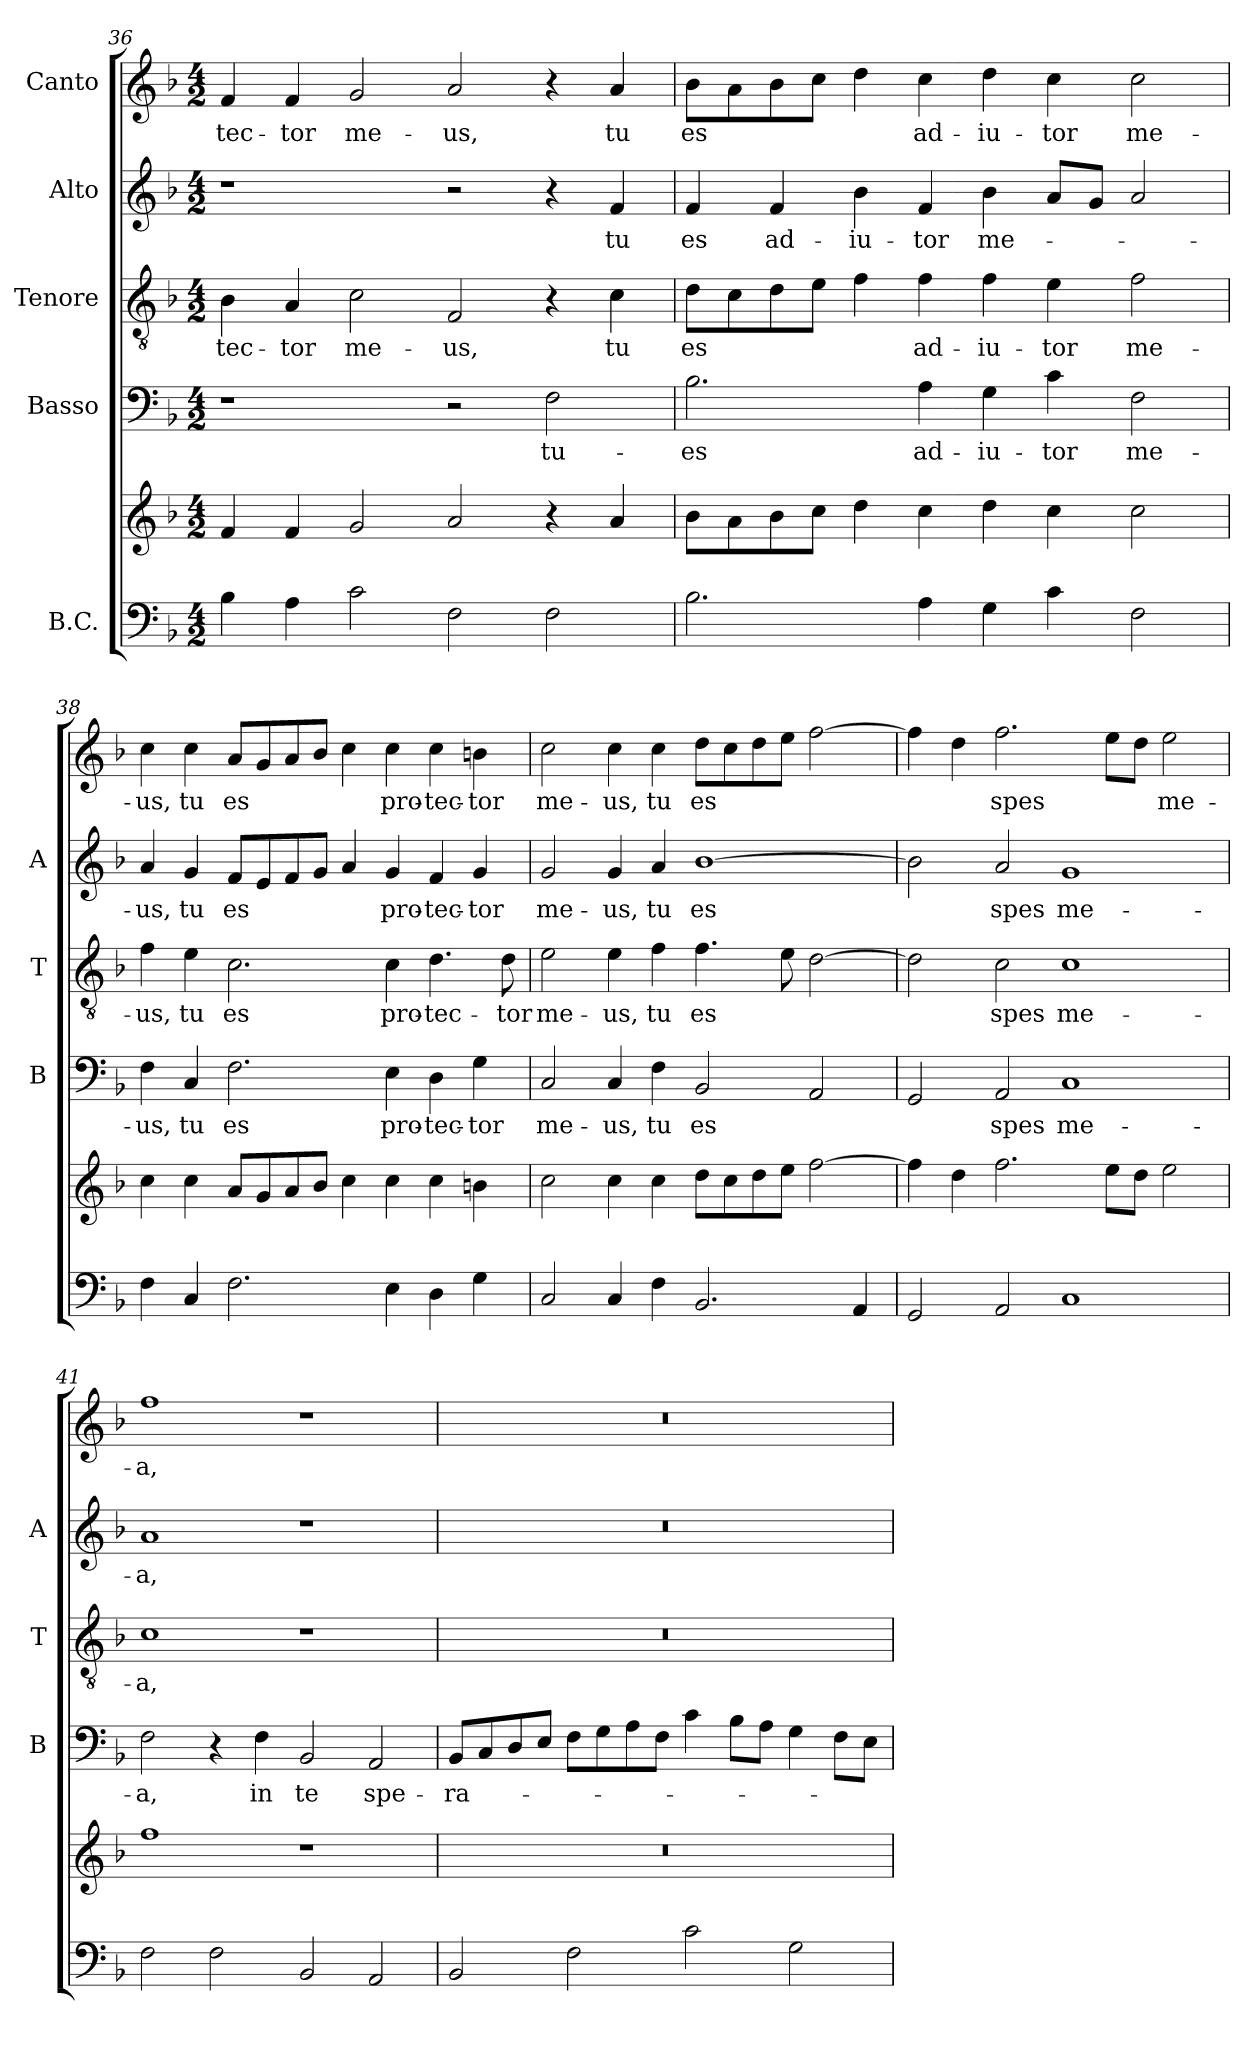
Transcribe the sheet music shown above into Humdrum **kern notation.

**kern	**kern	**kern	**text	**kern	**text	**kern	**text	**kern	**text
*part5	*part5	*part4	*part4	*part3	*part3	*part2	*part2	*part1	*part1
*staff6	*staff5	*staff4	*staff4	*staff3	*staff3	*staff2	*staff2	*staff1	*staff1
*I"B.C.	*	*I"Basso	*	*I"Tenore	*	*I"Alto	*	*I"Canto	*
*	*	*I'B	*	*I'T	*	*I'A	*	*	*
*clefF4	*clefG2	*clefF4	*	*clefGv2	*	*clefG2	*	*clefG2	*
*k[b-]	*k[b-]	*k[b-]	*	*k[b-]	*	*k[b-]	*	*k[b-]	*
*F:	*F:	*F:	*	*F:	*	*F:	*	*F:	*
*M4/2	*M4/2	*M4/2	*	*M4/2	*	*M4/2	*	*M4/2	*
=36	=36	=36	=36	=36	=36	=36	=36	=36	=36
!	!	!	!	!	!LO:LY:b	!	!	!	!LO:LY:b
4B-\	4f/	1r	.	4B-\	-tec-	1r	.	4f/	-tec-
!	!	!	!	!	!LO:LY:b	!	!	!	!LO:LY:b
4A\	4f/	.	.	4A/	-tor	.	.	4f/	-tor
!	!	!	!	!	!LO:LY:b	!	!	!	!LO:LY:b
2c\	2g/	.	.	2c\	me-	.	.	2g/	me-
!	!	!	!	!	!LO:LY:b	!	!	!	!LO:LY:b
2F\	2a/	2r	.	2F/	-us,	2r	.	2a/	-us,
!	!	!	!LO:LY:b	!	!	!	!	!	!
2F\	4r	2F\	tu-	4r	.	4r	.	4r	.
!	!	!	!	!	!LO:LY:b	!	!LO:LY:b	!	!LO:LY:b
.	4a/	.	.	4c\	tu	4f/	tu	4a/	tu
=37	=37	=37	=37	=37	=37	=37	=37	=37	=37
!	!	!	!LO:LY:b	!	!LO:LY:b	!	!LO:LY:b	!	!LO:LY:b
2.B-\	8b-\L	2.B-\	-es	8d\L	es	4f/	es	8b-\L	es
.	8a\	.	.	8c\	.	.	.	8a\	.
!	!	!	!	!	!	!	!LO:LY:b	!	!
.	8b-\	.	.	8d\	.	4f/	ad-	8b-\	.
.	8cc\J	.	.	8e\J	.	.	.	8cc\J	.
!	!	!	!	!	!	!	!LO:LY:b	!	!
.	4dd\	.	.	4f\	.	4b-\	-iu-	4dd\	.
!	!	!	!LO:LY:b	!	!LO:LY:b	!	!LO:LY:b	!	!LO:LY:b
4A\	4cc\	4A\	ad-	4f\	ad-	4f/	-tor	4cc\	ad-
!	!	!	!LO:LY:b	!	!LO:LY:b	!	!LO:LY:b	!	!LO:LY:b
4G\	4dd\	4G\	-iu-	4f\	-iu-	4b-\	me-	4dd\	-iu-
!	!	!	!LO:LY:b	!	!LO:LY:b	!	!	!	!LO:LY:b
4c\	4cc\	4c\	-tor	4e\	-tor	8a/L	.	4cc\	-tor
.	.	.	.	.	.	8g/J	.	.	.
!	!	!	!LO:LY:b	!	!LO:LY:b	!	!	!	!LO:LY:b
2F\	2cc\	2F\	me-	2f\	me-	2a/	.	2cc\	me-
=38	=38	=38	=38	=38	=38	=38	=38	=38	=38
!	!	!	!LO:LY:b	!	!LO:LY:b	!	!LO:LY:b	!	!LO:LY:b
4F\	4cc\	4F\	-us,	4f\	-us,	4a/	-us,	4cc\	-us,
!	!	!	!LO:LY:b	!	!LO:LY:b	!	!LO:LY:b	!	!LO:LY:b
4C/	4cc\	4C/	tu	4e\	tu	4g/	tu	4cc\	tu
!	!	!	!LO:LY:b	!	!LO:LY:b	!	!LO:LY:b	!	!LO:LY:b
2.F\	8a/L	2.F\	es	2.c\	es	8f/L	es	8a/L	es
.	8g/	.	.	.	.	8e/	.	8g/	.
.	8a/	.	.	.	.	8f/	.	8a/	.
.	8b-/J	.	.	.	.	8g/J	.	8b-/J	.
.	4cc\	.	.	.	.	4a/	.	4cc\	.
!	!	!	!LO:LY:b	!	!LO:LY:b	!	!LO:LY:b	!	!LO:LY:b
4E\	4cc\	4E\	pro-	4c\	pro-	4g/	pro-	4cc\	pro-
!	!	!	!LO:LY:b	!	!LO:LY:b	!	!LO:LY:b	!	!LO:LY:b
4D\	4cc\	4D\	-tec-	4.d\	-tec-	4f/	-tec-	4cc\	-tec-
!	!	!	!LO:LY:b	!	!	!	!LO:LY:b	!	!LO:LY:b
4G\	4bn\	4G\	-tor	.	.	4g/	-tor	4bn\	-tor
!	!	!	!	!	!LO:LY:b	!	!	!	!
.	.	.	.	8d\	-tor	.	.	.	.
!!LO:PB:g=z
=39	=39	=39	=39	=39	=39	=39	=39	=39	=39
!	!	!	!LO:LY:b	!	!LO:LY:b	!	!LO:LY:b	!	!LO:LY:b
2C/	2cc\	2C/	me-	2e\	me-	2g/	me-	2cc\	me-
!	!	!	!LO:LY:b	!	!LO:LY:b	!	!LO:LY:b	!	!LO:LY:b
4C/	4cc\	4C/	-us,	4e\	-us,	4g/	-us,	4cc\	-us,
!	!	!	!LO:LY:b	!	!LO:LY:b	!	!LO:LY:b	!	!LO:LY:b
4F\	4cc\	4F\	tu	4f\	tu	4a/	tu	4cc\	tu
!	!	!	!LO:LY:b	!	!LO:LY:b	!	!LO:LY:b	!	!LO:LY:b
2.BB-/	8dd\L	2BB-/	es	4.f\	es	[1b-	es	8dd\L	es
.	8cc\	.	.	.	.	.	.	8cc\	.
.	8dd\	.	.	.	.	.	.	8dd\	.
.	8ee\J	.	.	8e\	.	.	.	8ee\J	.
.	[2ff\	2AA/	.	[2d\	.	.	.	[2ff\	.
4AA/	.	.	.	.	.	.	.	.	.
=40	=40	=40	=40	=40	=40	=40	=40	=40	=40
2GG/	4ff\]	2GG/	.	2d\]	.	2b-\]	.	4ff\]	.
.	4dd\	.	.	.	.	.	.	4dd\	.
!	!	!	!LO:LY:b	!	!LO:LY:b	!	!LO:LY:b	!	!LO:LY:b
2AA/	2.ff\	2AA/	spes	2c\	spes	2a/	spes	2.ff\	spes
!	!	!	!LO:LY:b	!	!LO:LY:b	!	!LO:LY:b	!	!
1C	.	1C	me-	1c	me-	1g	me-	.	.
.	8ee\L	.	.	.	.	.	.	8ee\L	.
.	8dd\J	.	.	.	.	.	.	8dd\J	.
!	!	!	!	!	!	!	!	!	!LO:LY:b
.	2ee\	.	.	.	.	.	.	2ee\	me-
=41	=41	=41	=41	=41	=41	=41	=41	=41	=41
!	!	!	!LO:LY:b	!	!LO:LY:b	!	!LO:LY:b	!	!LO:LY:b
2F\	1ff	2F\	-a,	1c	-a,	1a	-a,	1ff	-a,
2F\	.	4r	.	.	.	.	.	.	.
!	!	!	!LO:LY:b	!	!	!	!	!	!
.	.	4F\	in	.	.	.	.	.	.
!	!	!	!LO:LY:b	!	!	!	!	!	!
2BB-/	1r	2BB-/	te	1r	.	1r	.	1r	.
!	!	!	!LO:LY:b	!	!	!	!	!	!
2AA/	.	2AA/	spe-	.	.	.	.	.	.
=42	=42	=42	=42	=42	=42	=42	=42	=42	=42
!	!	!	!LO:LY:b	!	!	!	!	!	!
2BB-/	0r	8BB-/L	-ra-	0r	.	0r	.	0r	.
.	.	8C/	.	.	.	.	.	.	.
.	.	8D/	.	.	.	.	.	.	.
.	.	8E/J	.	.	.	.	.	.	.
2F\	.	8F\L	.	.	.	.	.	.	.
.	.	8G\	.	.	.	.	.	.	.
.	.	8A\	.	.	.	.	.	.	.
.	.	8F\J	.	.	.	.	.	.	.
2c\	.	4c\	.	.	.	.	.	.	.
.	.	8B-\L	.	.	.	.	.	.	.
.	.	8A\J	.	.	.	.	.	.	.
2G\	.	4G\	.	.	.	.	.	.	.
.	.	8F\L	.	.	.	.	.	.	.
.	.	8E\J	.	.	.	.	.	.	.
=	=	=	=	=	=	=	=	=	=
*-	*-	*-	*-	*-	*-	*-	*-	*-	*-
